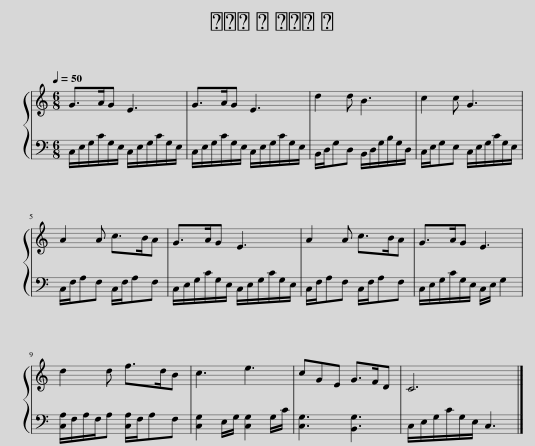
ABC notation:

X:1
%%score { 1 | 2 }
L:1/8
Q:1/4=50
M:6/8
I:linebreak $
K:C
V:1 treble
V:2 bass
V:1
 G>AG E3 | G>AG E3 | d2 d B3 | c2 c G3 |$ A2 A c>BA | %5
 G>AG E3 | A2 A c>BA | G>AG E3 |$ d2 d f>dB | c3 e3 | %10
 cGE G>FD | C6 |] %12
V:2
 C,/E,/G,/C/G,/E,/ C,/E,/G,/C/G,/E,/ | C,/E,/G,/C/G,/E,/ C,/E,/G,/C/G,/E,/ | B,,/D,/G,D, B,,/D,/G,/B,/G,/D,/ | C,/E,/G,E, C,/E,/G,/C/G,/E,/ |$ C,/F,/A,F, C,/F,/A,F, | %5
 C,/E,/G,/C/G,/E,/ C,/E,/G,/C/G,/E,/ | C,/F,/A,F, C,/F,/A,F, | C,/E,/G,/C/G,/E,/ C,/E,/ G,2 |$ [C,A,]/F,/A,/F,/A, [C,A,]/F,/A,F, | [C,G,]2 E,/G,/ [C,G,]2 G,/C/ | %10
 [C,G,]3 [B,,G,]3 | C,/E,/G,/C/G,/E,/ C,3 |] %12
